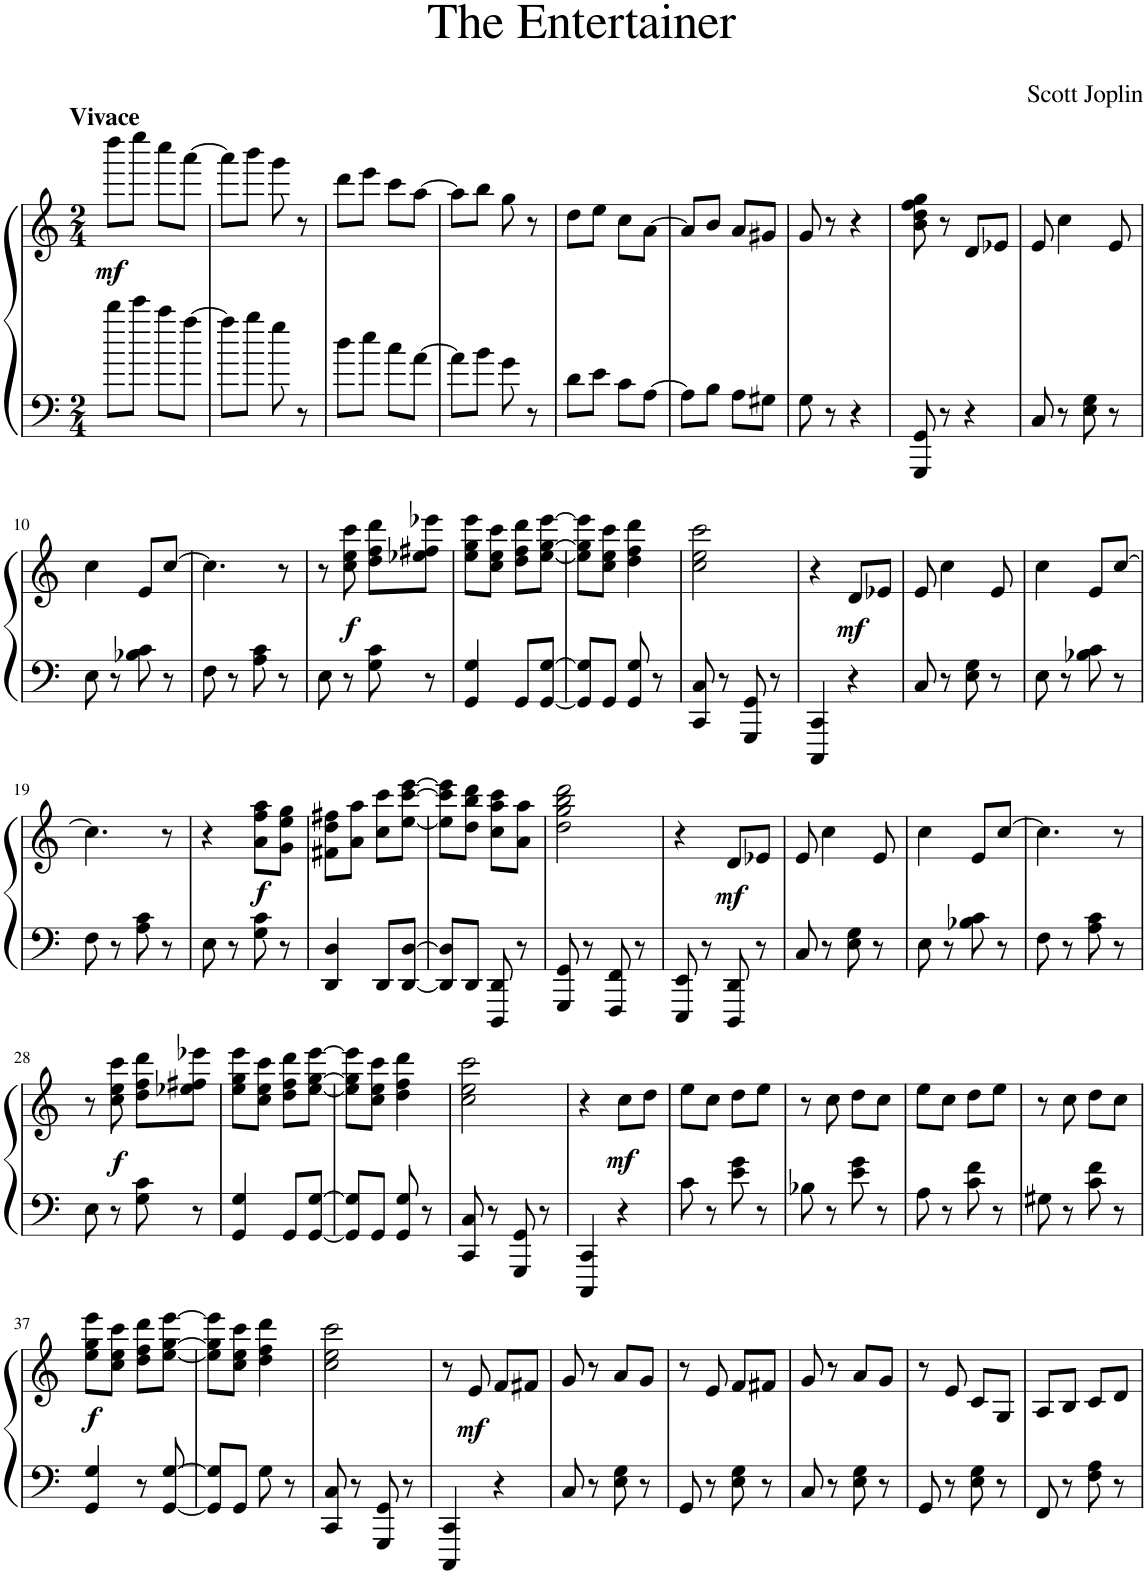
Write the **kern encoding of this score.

**kern	**kern	**dynam
*part1	*part1	*part1
*staff2	*staff1	*staff1/2
*I"Upright Piano	*	*
*I'Pno.	*	*
*clefF4	*clefG2	*
*k[]	*k[]	*
*M2/4	*M2/4	*
=1	=1	=1
!	!LO:TX:a:B:t=Vivace	!
!	!	!LO:DY:b
8ddd\L	8dddd\L	mf
8eee\J	8eeee\J	.
8ccc\L	8cccc\L	.
[8aa\J	[8aaa\J	.
=2	=2	=2
8aa\L]	8aaa\L]	.
8bb\J	8bbb\J	.
8gg\	8ggg\	.
8r	8r	.
=3	=3	=3
8dd\L	8ddd\L	.
8ee\J	8eee\J	.
8cc\L	8ccc\L	.
[8a\J	[8aa\J	.
=4	=4	=4
8a\L]	8aa\L]	.
8b\J	8bb\J	.
8g\	8gg\	.
8r	8r	.
=5	=5	=5
8d\L	8dd\L	.
8e\J	8ee\J	.
8c\L	8cc\L	.
[8A\J	[8a\J	.
=6	=6	=6
8A\L]	8a/L]	.
8B\J	8b/J	.
8A\L	8a/L	.
8G#X\J	8g#X/J	.
=7	=7	=7
8G\	8g/	.
8r	8r	.
4r	4r	.
=8	=8	=8
8GGG/ 8GG/	8b\ 8dd\ 8ff\ 8gg\	.
8r	8r	.
4r	8d/L	.
.	8e-X/J	.
=9	=9	=9
8C/	8e/	.
8r	4cc\	.
8E\ 8G\	.	.
8r	8e/	.
!!LO:LB:g=z
=10	=10	=10
8E\	4cc\	.
8r	.	.
8B-X\ 8c\	8e/L	.
8r	[8cc/J	.
=11	=11	=11
8F\	4.cc\]	.
8r	.	.
8A\ 8c\	.	.
8r	8r	.
=12	=12	=12
8E\	8r	.
!	!	!LO:DY:b
8r	8cc\ 8ee\ 8ccc\	f
8G\ 8c\	8dd\ 8ff\ 8ddd\L	.
8r	8ee-X\ 8ff#X\ 8eee-X\J	.
=13	=13	=13
4GG/ 4G/	8ee\ 8gg\ 8eee\L	.
.	8cc\ 8ee\ 8ccc\J	.
8GG/L	8dd\ 8ff\ 8ddd\L	.
[8GG/ [8G/J	[8ee\ [8gg\ [8eee\J	.
=14	=14	=14
8GG/] 8G/]L	8ee\] 8gg\] 8eee\]L	.
8GG/J	8cc\ 8ee\ 8ccc\J	.
8GG/ 8G/	4dd\ 4ff\ 4ddd\	.
8r	.	.
=15	=15	=15
8CC/ 8C/	2cc\ 2ee\ 2ccc\	.
8r	.	.
8GGG/ 8GG/	.	.
8r	.	.
=16	=16	=16
4CCC/ 4CC/	4r	.
!	!	!LO:DY:b
4r	8d/L	mf
.	8e-X/J	.
=17	=17	=17
8C/	8e/	.
8r	4cc\	.
8E\ 8G\	.	.
8r	8e/	.
=18	=18	=18
8E\	4cc\	.
8r	.	.
8B-X\ 8c\	8e/L	.
8r	[8cc/J	.
!!LO:LB:g=z
=19	=19	=19
8F\	4.cc\]	.
8r	.	.
8A\ 8c\	.	.
8r	8r	.
=20	=20	=20
8E\	4r	.
8r	.	.
!	!	!LO:DY:b
8G\ 8c\	8a\ 8ff\ 8aa\L	f
8r	8g\ 8ee\ 8gg\J	.
=21	=21	=21
4DD/ 4D/	8f#X\ 8dd\ 8ff#X\L	.
.	8a\ 8aa\J	.
8DD/L	8cc\ 8ccc\L	.
[8DD/ [8D/J	[8ee\ [8ccc\ [8eee\J	.
=22	=22	=22
8DD/] 8D/]L	8ee\] 8ccc\] 8eee\]L	.
8DD/J	8dd\ 8bb\ 8ddd\J	.
8DDD/ 8DD/	8cc\ 8aa\ 8ccc\L	.
8r	8a\ 8aa\J	.
=23	=23	=23
8GGG/ 8GG/	2dd\ 2gg\ 2bb\ 2ddd\	.
8r	.	.
8FFF/ 8FF/	.	.
8r	.	.
=24	=24	=24
8EEE/ 8EE/	4r	.
8r	.	.
!	!	!LO:DY:b
8DDD/ 8DD/	8d/L	mf
8r	8e-X/J	.
=25	=25	=25
8C/	8e/	.
8r	4cc\	.
8E\ 8G\	.	.
8r	8e/	.
=26	=26	=26
8E\	4cc\	.
8r	.	.
8B-X\ 8c\	8e/L	.
8r	[8cc/J	.
=27	=27	=27
8F\	4.cc\]	.
8r	.	.
8A\ 8c\	.	.
8r	8r	.
!!LO:LB:g=z
=28	=28	=28
8E\	8r	.
!	!	!LO:DY:b
8r	8cc\ 8ee\ 8ccc\	f
8G\ 8c\	8dd\ 8ff\ 8ddd\L	.
8r	8ee-X\ 8ff#X\ 8eee-X\J	.
=29	=29	=29
4GG/ 4G/	8ee\ 8gg\ 8eee\L	.
.	8cc\ 8ee\ 8ccc\J	.
8GG/L	8dd\ 8ff\ 8ddd\L	.
[8GG/ [8G/J	[8ee\ [8gg\ [8eee\J	.
=30	=30	=30
8GG/] 8G/]L	8ee\] 8gg\] 8eee\]L	.
8GG/J	8cc\ 8ee\ 8ccc\J	.
8GG/ 8G/	4dd\ 4ff\ 4ddd\	.
8r	.	.
=31	=31	=31
8CC/ 8C/	2cc\ 2ee\ 2ccc\	.
8r	.	.
8GGG/ 8GG/	.	.
8r	.	.
=32	=32	=32
4CCC/ 4CC/	4r	.
!	!	!LO:DY:b
4r	8cc\L	mf
.	8dd\J	.
=33	=33	=33
8c\	8ee\L	.
8r	8cc\J	.
8e\ 8g\	8dd\L	.
8r	8ee\J	.
=34	=34	=34
8B-X\	8r	.
8r	8cc\	.
8e\ 8g\	8dd\L	.
8r	8cc\J	.
=35	=35	=35
8A\	8ee\L	.
8r	8cc\J	.
8c\ 8f\	8dd\L	.
8r	8ee\J	.
=36	=36	=36
8G#X\	8r	.
8r	8cc\	.
8c\ 8f\	8dd\L	.
8r	8cc\J	.
!!LO:LB:g=z
=37	=37	=37
!	!	!LO:DY:b
4GG/ 4G/	8ee\ 8gg\ 8eee\L	f
.	8cc\ 8ee\ 8ccc\J	.
8r	8dd\ 8ff\ 8ddd\L	.
[8GG/ [8G/	[8ee\ [8gg\ [8eee\J	.
=38	=38	=38
8GG/] 8G/]L	8ee\] 8gg\] 8eee\]L	.
8GG/J	8cc\ 8ee\ 8ccc\J	.
8G\	4dd\ 4ff\ 4ddd\	.
8r	.	.
=39	=39	=39
8CC/ 8C/	2cc\ 2ee\ 2ccc\	.
8r	.	.
8GGG/ 8GG/	.	.
8r	.	.
=40	=40	=40
4CCC/ 4CC/	8r	.
!	!	!LO:DY:b
.	8e/	mf
4r	8f/L	.
.	8f#X/J	.
=41	=41	=41
8C/	8g/	.
8r	8r	.
8E\ 8G\	8a/L	.
8r	8g/J	.
=42	=42	=42
8GG/	8r	.
8r	8e/	.
8E\ 8G\	8f/L	.
8r	8f#X/J	.
=43	=43	=43
8C/	8g/	.
8r	8r	.
8E\ 8G\	8a/L	.
8r	8g/J	.
=44	=44	=44
8GG/	8r	.
8r	8e/	.
8E\ 8G\	8c/L	.
8r	8G/J	.
=45	=45	=45
8FF/	8A/L	.
8r	8B/J	.
8F\ 8A\	8c/L	.
8r	8d/J	.
=	=	=
*-	*-	*-
